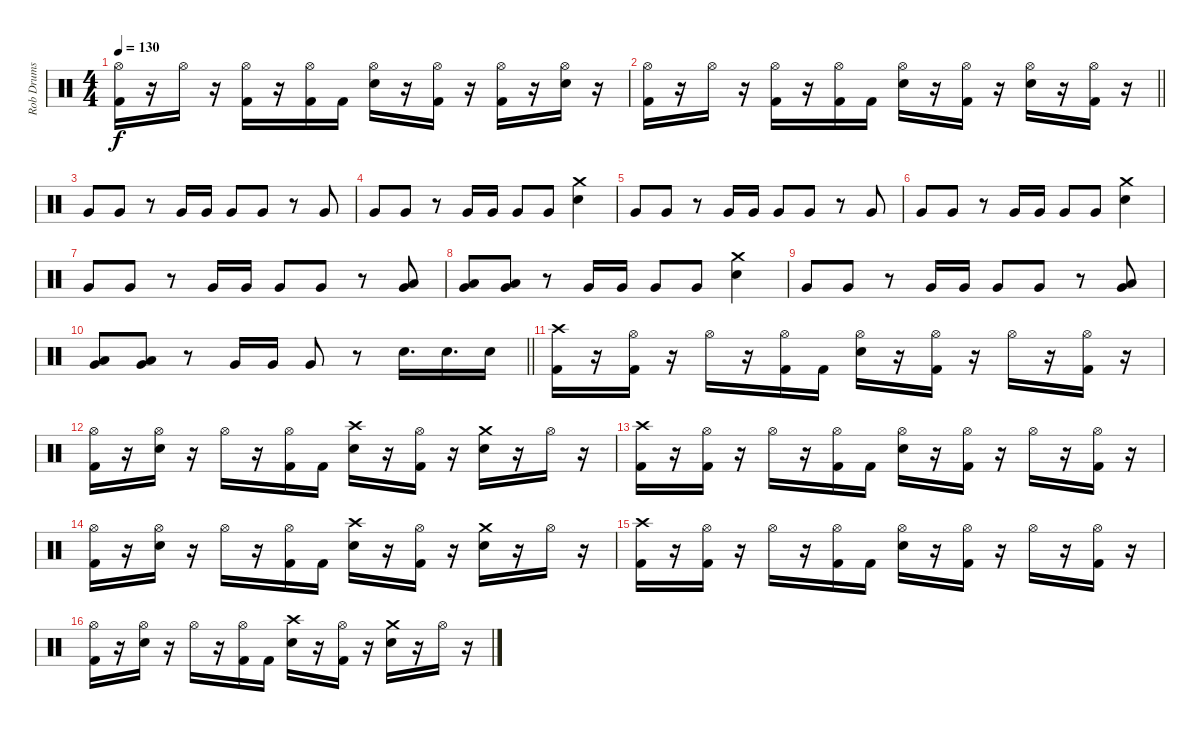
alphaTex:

\track ("Rob Drums" "Rob Drums") {instrument percussion}
\staff {score}
\articulation defaults
\ts (4 4)
\tempo 130
\clef neutral
\ks c
("Hi-Hat (open)" "Kick (hit) 2").16{dy f} r.16 "Hi-Hat (open)".16 r.16 ("Hi-Hat (open)" "Kick (hit) 2").16 r.16 ("Hi-Hat (open)" "Kick (hit) 2").16 "Kick (hit) 2".16 ("Hi-Hat (open)" "Electric Snare (hit)").16 r.16 ("Hi-Hat (open)" "Kick (hit) 2").16 r.16 ("Hi-Hat (open)" "Kick (hit) 2").16 r.16 ("Hi-Hat (open)" "Electric Snare (hit)").16 r.16 |
\barLineRight lightlight
("Hi-Hat (open)" "Kick (hit) 2").16 r.16 "Hi-Hat (open)".16 r.16 ("Hi-Hat (open)" "Kick (hit) 2").16 r.16 ("Hi-Hat (open)" "Kick (hit) 2").16 "Kick (hit) 2".16 ("Hi-Hat (open)" "Electric Snare (hit)").16 r.16 ("Hi-Hat (open)" "Kick (hit) 2").16 r.16 ("Hi-Hat (open)" "Electric Snare (hit)").16 r.16 ("Hi-Hat (open)" "Kick (hit) 2").16 r.16 |
"Very Low Tom (hit)".8 "Very Low Tom (hit)".8 r.8 "Very Low Tom (hit)".16 "Very Low Tom (hit)".16 "Very Low Tom (hit)".8 "Very Low Tom (hit)".8 r.8 "Very Low Tom (hit)".8 |
"Very Low Tom (hit)".8 "Very Low Tom (hit)".8 r.8 "Very Low Tom (hit)".16 "Very Low Tom (hit)".16 "Very Low Tom (hit)".8 "Very Low Tom (hit)".8 ("Crash medium (hit)" "Electric Snare (hit)").4 |
"Very Low Tom (hit)".8 "Very Low Tom (hit)".8 r.8 "Very Low Tom (hit)".16 "Very Low Tom (hit)".16 "Very Low Tom (hit)".8 "Very Low Tom (hit)".8 r.8 "Very Low Tom (hit)".8 |
"Very Low Tom (hit)".8 "Very Low Tom (hit)".8 r.8 "Very Low Tom (hit)".16 "Very Low Tom (hit)".16 "Very Low Tom (hit)".8 "Very Low Tom (hit)".8 ("Crash medium (hit)" "Electric Snare (hit)").4 |
"Very Low Tom (hit)".8 "Very Low Tom (hit)".8 r.8 "Very Low Tom (hit)".16 "Very Low Tom (hit)".16 "Very Low Tom (hit)".8 "Very Low Tom (hit)".8 r.8 ("Very Low Tom (hit)" "Low Tom (hit)").8 |
("Very Low Tom (hit)" "Low Tom (hit)").8 ("Very Low Tom (hit)" "Low Tom (hit)").8 r.8 "Very Low Tom (hit)".16 "Very Low Tom (hit)".16 "Very Low Tom (hit)".8 "Very Low Tom (hit)".8 ("Crash medium (hit)" "Electric Snare (hit)").4 |
"Very Low Tom (hit)".8 "Very Low Tom (hit)".8 r.8 "Very Low Tom (hit)".16 "Very Low Tom (hit)".16 "Very Low Tom (hit)".8 "Very Low Tom (hit)".8 r.8 ("Very Low Tom (hit)" "Low Tom (hit)").8 |
\barLineRight lightlight
("Very Low Tom (hit)" "Low Tom (hit)").8 ("Very Low Tom (hit)" "Low Tom (hit)").8 r.8 "Very Low Tom (hit)".16 "Very Low Tom (hit)".16 "Very Low Tom (hit)".8 r.8 "Electric Snare (hit)".16{d} "Electric Snare (hit)".16{d} "Electric Snare (hit)".16 |
("Crash high (hit)" "Kick (hit) 2").16 r.16 ("Hi-Hat (open)" "Kick (hit) 2").16 r.16 "Hi-Hat (open)".16 r.16 ("Hi-Hat (open)" "Kick (hit) 2").16 "Kick (hit) 2".16 ("Hi-Hat (open)" "Electric Snare (hit)").16 r.16 ("Hi-Hat (open)" "Kick (hit) 2").16 r.16 "Hi-Hat (open)".16 r.16 ("Hi-Hat (open)" "Kick (hit) 2").16 r.16 |
("Hi-Hat (open)" "Kick (hit) 2").16 r.16 ("Hi-Hat (open)" "Electric Snare (hit)").16 r.16 "Hi-Hat (open)".16 r.16 ("Hi-Hat (open)" "Kick (hit) 2").16 "Kick (hit) 2".16 ("Crash high (hit)" "Electric Snare (hit)").16 r.16 ("Hi-Hat (open)" "Kick (hit) 2").16 r.16 ("Crash medium (hit)" "Electric Snare (hit)").16 r.16 "Hi-Hat (open)".16 r.16 |
("Crash high (hit)" "Kick (hit) 2").16 r.16 ("Hi-Hat (open)" "Kick (hit) 2").16 r.16 "Hi-Hat (open)".16 r.16 ("Hi-Hat (open)" "Kick (hit) 2").16 "Kick (hit) 2".16 ("Hi-Hat (open)" "Electric Snare (hit)").16 r.16 ("Hi-Hat (open)" "Kick (hit) 2").16 r.16 "Hi-Hat (open)".16 r.16 ("Hi-Hat (open)" "Kick (hit) 2").16 r.16 |
("Hi-Hat (open)" "Kick (hit) 2").16 r.16 ("Hi-Hat (open)" "Electric Snare (hit)").16 r.16 "Hi-Hat (open)".16 r.16 ("Hi-Hat (open)" "Kick (hit) 2").16 "Kick (hit) 2".16 ("Crash high (hit)" "Electric Snare (hit)").16 r.16 ("Hi-Hat (open)" "Kick (hit) 2").16 r.16 ("Crash medium (hit)" "Electric Snare (hit)").16 r.16 "Hi-Hat (open)".16 r.16 |
("Crash high (hit)" "Kick (hit) 2").16 r.16 ("Hi-Hat (open)" "Kick (hit) 2").16 r.16 "Hi-Hat (open)".16 r.16 ("Hi-Hat (open)" "Kick (hit) 2").16 "Kick (hit) 2".16 ("Hi-Hat (open)" "Electric Snare (hit)").16 r.16 ("Hi-Hat (open)" "Kick (hit) 2").16 r.16 "Hi-Hat (open)".16 r.16 ("Hi-Hat (open)" "Kick (hit) 2").16 r.16 |
("Hi-Hat (open)" "Kick (hit) 2").16 r.16 ("Hi-Hat (open)" "Electric Snare (hit)").16 r.16 "Hi-Hat (open)".16 r.16 ("Hi-Hat (open)" "Kick (hit) 2").16 "Kick (hit) 2".16 ("Crash high (hit)" "Electric Snare (hit)").16 r.16 ("Hi-Hat (open)" "Kick (hit) 2").16 r.16 ("Crash medium (hit)" "Electric Snare (hit)").16 r.16 "Hi-Hat (open)".16 r.16
